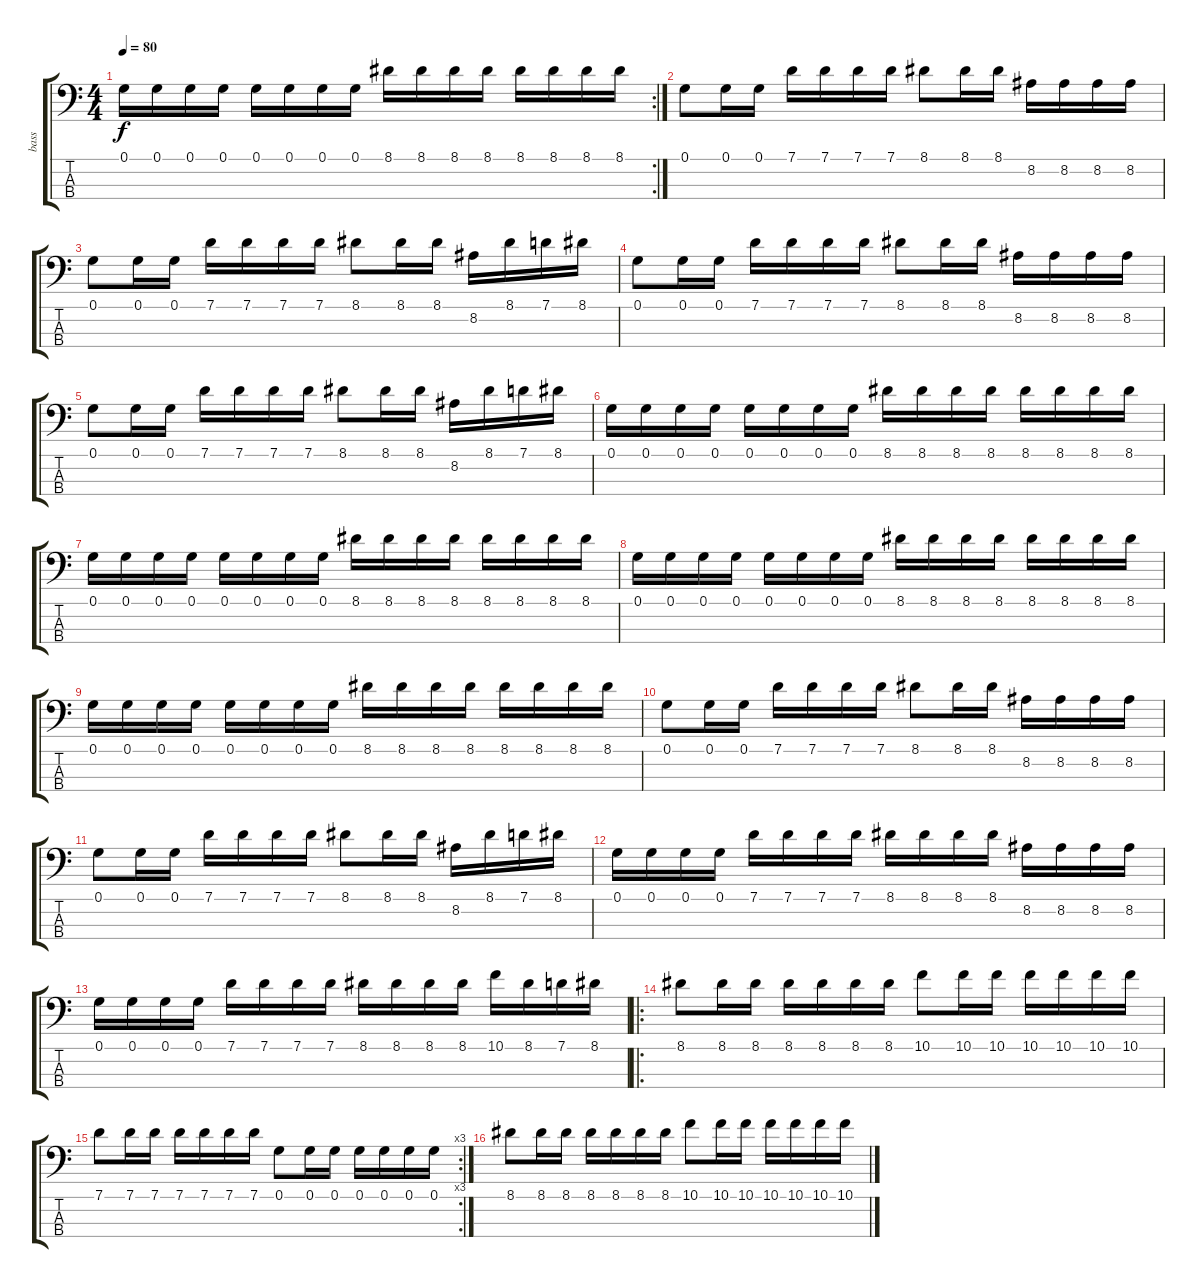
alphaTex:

\track ("bass" "bass") {instrument electricbassfinger}
\staff {score tabs}
\tuning (G2 D2 A1 E1) {hide}
\rc 2
\ts (4 4)
\tempo 80
\clef f4
\ks c
0.1.16{dy f} 0.1.16 0.1.16 0.1.16 0.1.16 0.1.16 0.1.16 0.1.16 8.1.16 8.1.16 8.1.16 8.1.16 8.1.16 8.1.16 8.1.16 8.1.16 |
0.1.8 0.1.16 0.1.16 7.1.16 7.1.16 7.1.16 7.1.16 8.1.8 8.1.16 8.1.16 8.2.16 8.2.16 8.2.16 8.2.16 |
0.1.8 0.1.16 0.1.16 7.1.16 7.1.16 7.1.16 7.1.16 8.1.8 8.1.16 8.1.16 8.2.16 8.1.16 7.1.16 8.1.16 |
0.1.8 0.1.16 0.1.16 7.1.16 7.1.16 7.1.16 7.1.16 8.1.8 8.1.16 8.1.16 8.2.16 8.2.16 8.2.16 8.2.16 |
0.1.8 0.1.16 0.1.16 7.1.16 7.1.16 7.1.16 7.1.16 8.1.8 8.1.16 8.1.16 8.2.16 8.1.16 7.1.16 8.1.16 |
0.1.16 0.1.16 0.1.16 0.1.16 0.1.16 0.1.16 0.1.16 0.1.16 8.1.16 8.1.16 8.1.16 8.1.16 8.1.16 8.1.16 8.1.16 8.1.16 |
0.1.16 0.1.16 0.1.16 0.1.16 0.1.16 0.1.16 0.1.16 0.1.16 8.1.16 8.1.16 8.1.16 8.1.16 8.1.16 8.1.16 8.1.16 8.1.16 |
0.1.16 0.1.16 0.1.16 0.1.16 0.1.16 0.1.16 0.1.16 0.1.16 8.1.16 8.1.16 8.1.16 8.1.16 8.1.16 8.1.16 8.1.16 8.1.16 |
0.1.16 0.1.16 0.1.16 0.1.16 0.1.16 0.1.16 0.1.16 0.1.16 8.1.16 8.1.16 8.1.16 8.1.16 8.1.16 8.1.16 8.1.16 8.1.16 |
0.1.8 0.1.16 0.1.16 7.1.16 7.1.16 7.1.16 7.1.16 8.1.8 8.1.16 8.1.16 8.2.16 8.2.16 8.2.16 8.2.16 |
0.1.8 0.1.16 0.1.16 7.1.16 7.1.16 7.1.16 7.1.16 8.1.8 8.1.16 8.1.16 8.2.16 8.1.16 7.1.16 8.1.16 |
0.1.16 0.1.16 0.1.16 0.1.16 7.1.16 7.1.16 7.1.16 7.1.16 8.1.16 8.1.16 8.1.16 8.1.16 8.2.16 8.2.16 8.2.16 8.2.16 |
0.1.16 0.1.16 0.1.16 0.1.16 7.1.16 7.1.16 7.1.16 7.1.16 8.1.16 8.1.16 8.1.16 8.1.16 10.1.16 8.1.16 7.1.16 8.1.16 |
\ro
8.1.8 8.1.16 8.1.16 8.1.16 8.1.16 8.1.16 8.1.16 10.1.8 10.1.16 10.1.16 10.1.16 10.1.16 10.1.16 10.1.16 |
\rc 3
7.1.8 7.1.16 7.1.16 7.1.16 7.1.16 7.1.16 7.1.16 0.1.8 0.1.16 0.1.16 0.1.16 0.1.16 0.1.16 0.1.16 |
8.1.8 8.1.16 8.1.16 8.1.16 8.1.16 8.1.16 8.1.16 10.1.8 10.1.16 10.1.16 10.1.16 10.1.16 10.1.16 10.1.16
